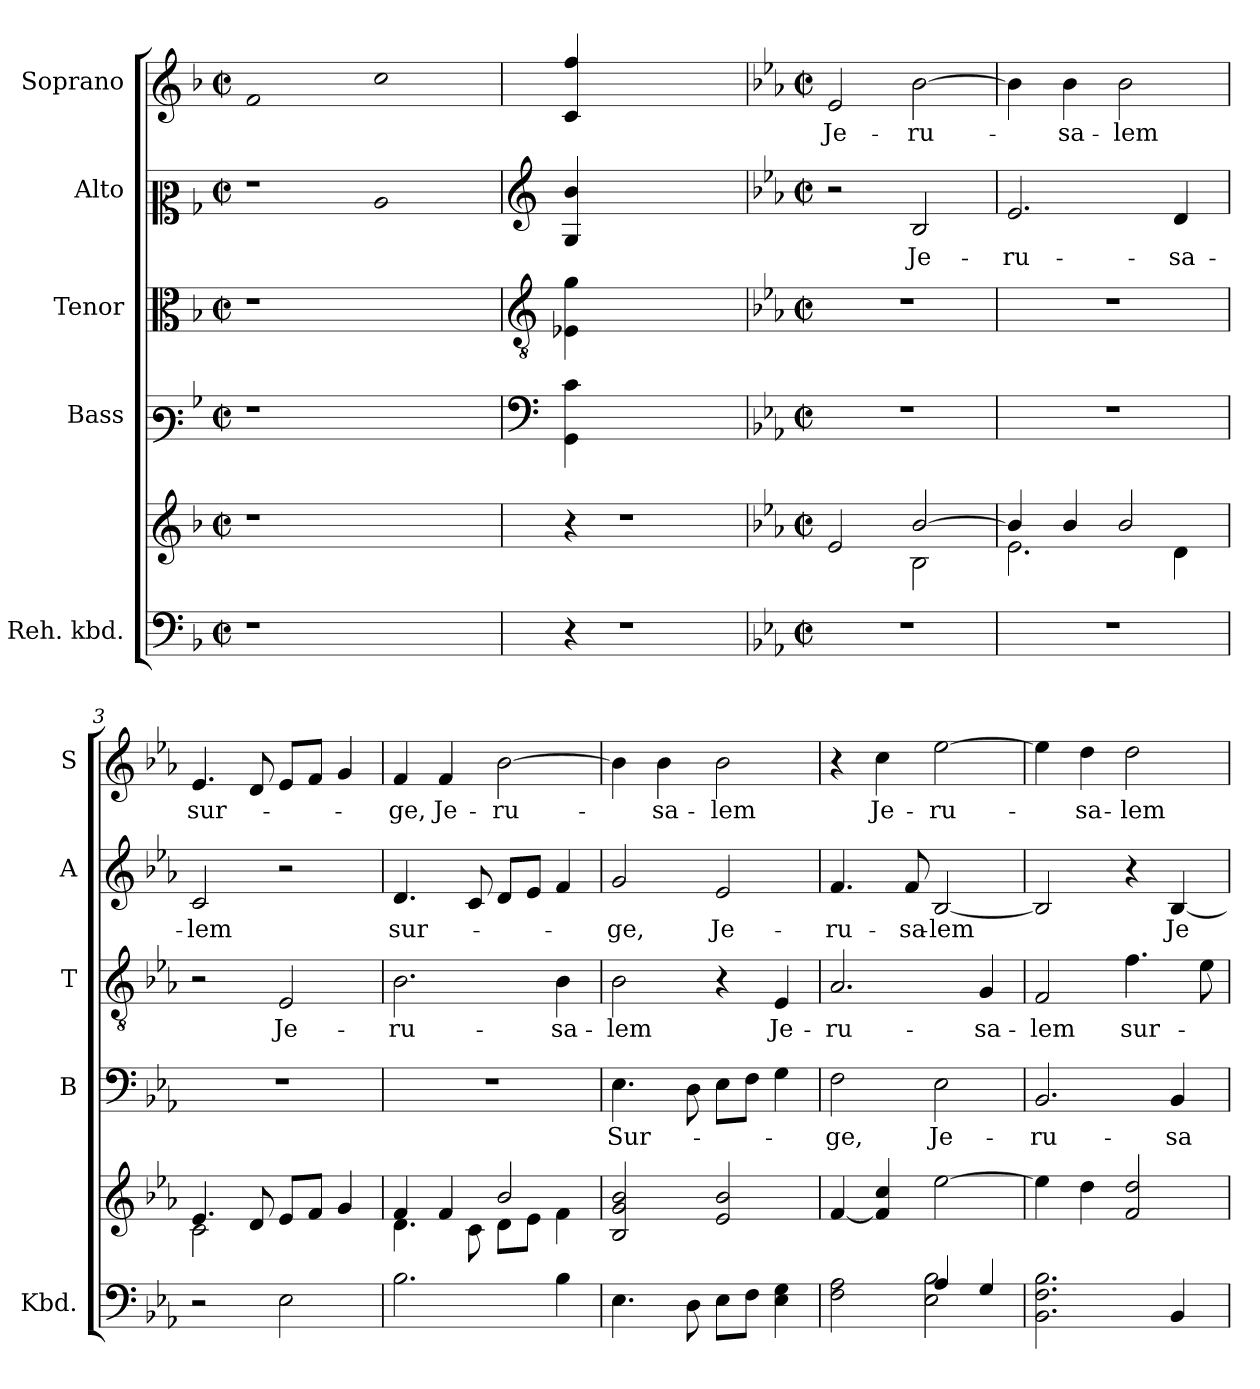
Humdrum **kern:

**kern	**kern	**kern	**text	**kern	**text	**kern	**text	**kern	**text
*part5	*part5	*part4	*part4	*part3	*part3	*part2	*part2	*part1	*part1
*staff6	*staff5	*staff4	*staff4	*staff3	*staff3	*staff2	*staff2	*staff1	*staff1
*I"Reh. kbd.	*	*I"Bass	*	*I"Tenor	*	*I"Alto	*	*I"Soprano	*
*I'Kbd.	*	*I'B	*	*I'T	*	*I'A	*	*I'S	*
*clefF4	*clefG2	*clefF3	*	*clefC3	*	*clefC2	*	*clefG2	*
*k[b-]	*k[b-]	*k[b-]	*	*k[b-]	*	*k[b-]	*	*k[b-]	*
*F:	*F:	*F:	*	*F:	*	*F:	*	*F:	*
*M2/2	*M2/2	*M2/2	*	*M2/2	*	*M2/2	*	*M2/2	*
*met(c|)	*met(c|)	*met(c|)	*	*met(c|)	*	*met(c|)	*	*met(c|)	*
=	=	=	=	=	=	=	=	=	=
!	!	!	!	!	!	!	!	!LO:N:head=open	!
1r	1r	1r	.	1r	.	1r	.	1f	.
!	!	!	!	!	!	!LO:N:head=open	!	!LO:N:head=open	!
1ryy	1ryy	1ryy	.	1ryy	.	1c	.	1cc	.
=1X!	=1X!	=1X!	=1X!	=1X!	=1X!	=1X!	=1X!	=1X!	=1X!
*	*	*clefF4	*	*clefGv2	*	*clefG2	*	*	*
4r	4r	4GG 4c	.	4E-X 4g	.	4G 4b-	.	4c 4ff	.
1r	1r	1ryy	.	1ryy	.	1ryy	.	1ryy	.
!!LO:LB:g=z
=1!	=1!	=1!	=1!	=1!	=1!	=1!	=1!	=1!	=1!
*k[b-e-a-]	*k[b-e-a-]	*k[b-e-a-]	*	*k[b-e-a-]	*	*k[b-e-a-]	*	*k[b-e-a-]	*
*E-:	*E-:	*E-:	*	*E-:	*	*E-:	*	*E-:	*
*M2/2	*M2/2	*M2/2	*	*M2/2	*	*M2/2	*	*M2/2	*
*met(c|)	*met(c|)	*met(c|)	*	*met(c|)	*	*met(c|)	*	*met(c|)	*
*	*^	*	*	*	*	*	*	*	*
1r	2e-/	2ryy	1r	.	1r	.	2r	.	2e-/	Je-
.	[>2b-/	2B-\	.	.	.	.	2B-/	Je-	[2b-\	-ru-
=2	=2	=2	=2	=2	=2	=2	=2	=2	=2	=2
1r	4b-/]	2.e-\	1r	.	1r	.	2.e-/	-ru-	4b-\]	.
.	4b-/	.	.	.	.	.	.	.	4b-\	-sa-
.	2b-/	.	.	.	.	.	.	.	2b-\	-lem
.	.	4d\	.	.	.	.	4d/	-sa-	.	.
=3	=3	=3	=3	=3	=3	=3	=3	=3	=3	=3
2r	4.e-/	2c\	1r	.	2r	.	2c/	-lem	4.e-/	sur-
.	8d/	.	.	.	.	.	.	.	8d/	.
2E-\	8e-/L	2ryy	.	.	2E-/	Je-	2r	.	8e-/L	.
.	8f/J	.	.	.	.	.	.	.	8f/J	.
.	4g/	.	.	.	.	.	.	.	4g/	.
=4	=4	=4	=4	=4	=4	=4	=4	=4	=4	=4
2.B-\	4f/	4.d\	1r	.	2.B-\	-ru-	4.d/	sur-	4f/	-ge,
.	4f/	.	.	.	.	.	.	.	4f/	Je-
.	.	8c\	.	.	.	.	8c/	.	.	.
.	2b-/	8d\L	.	.	.	.	8d/L	.	[2b-\	-ru-
.	.	8e-\J	.	.	.	.	8e-/J	.	.	.
4B-\	.	4f\	.	.	4B-\	-sa-	4f/	.	.	.
*	*v	*v	*	*	*	*	*	*	*	*
!!LO:LB:g=z
=5	=5	=5	=5	=5	=5	=5	=5	=5	=5
4.E-\	2B-/ 2g/ 2b-/	4.E-\	Sur-	2B-\	-lem	2g/	-ge,	4b-\]	.
.	.	.	.	.	.	.	.	4b-\	-sa-
8D\	.	8D\	.	.	.	.	.	.	.
8E-\L	2e-/ 2b-/	8E-\L	.	4r	.	2e-/	Je-	2b-\	-lem
8F\J	.	8F\J	.	.	.	.	.	.	.
4E-\ 4G\	.	4G\	.	4E-/	Je-	.	.	.	.
=6	=6	=6	=6	=6	=6	=6	=6	=6	=6
*^	*	*	*	*	*	*	*	*	*
2F\ 2A-\	2ryy	[4f/	2F\	-ge,	2.A-/	-ru-	4.f/	-ru-	4r	.
.	.	4f/] 4cc/	.	.	.	.	.	.	4cc\	Je-
.	.	.	.	.	.	.	8f/	-sa-	.	.
4A-/	2E-\ 2B-\	[2ee-\	2E-\	Je-	.	.	[2B-/	-lem	[2ee-\	-ru-
4G/	.	.	.	.	4G/	-sa-	.	.	.	.
*v	*v	*	*	*	*	*	*	*	*	*
=7	=7	=7	=7	=7	=7	=7	=7	=7	=7
2.BB-\ 2.F\ 2.B-\	4ee-\]	2.BB-/	-ru-	2F/	-lem	2B-/]	.	4ee-\]	.
.	4dd\	.	.	.	.	.	.	4dd\	-sa-
.	2f/ 2dd/	.	.	4.f\	sur-	4r	.	2dd\	-lem
4BB-/	.	4BB-/	-sa-	.	.	[4B-/	Je-	.	.
.	.	.	.	8e-\	.	.	.	.	.
=	=	=	=	=	=	=	=	=	=
*-	*-	*-	*-	*-	*-	*-	*-	*-	*-
